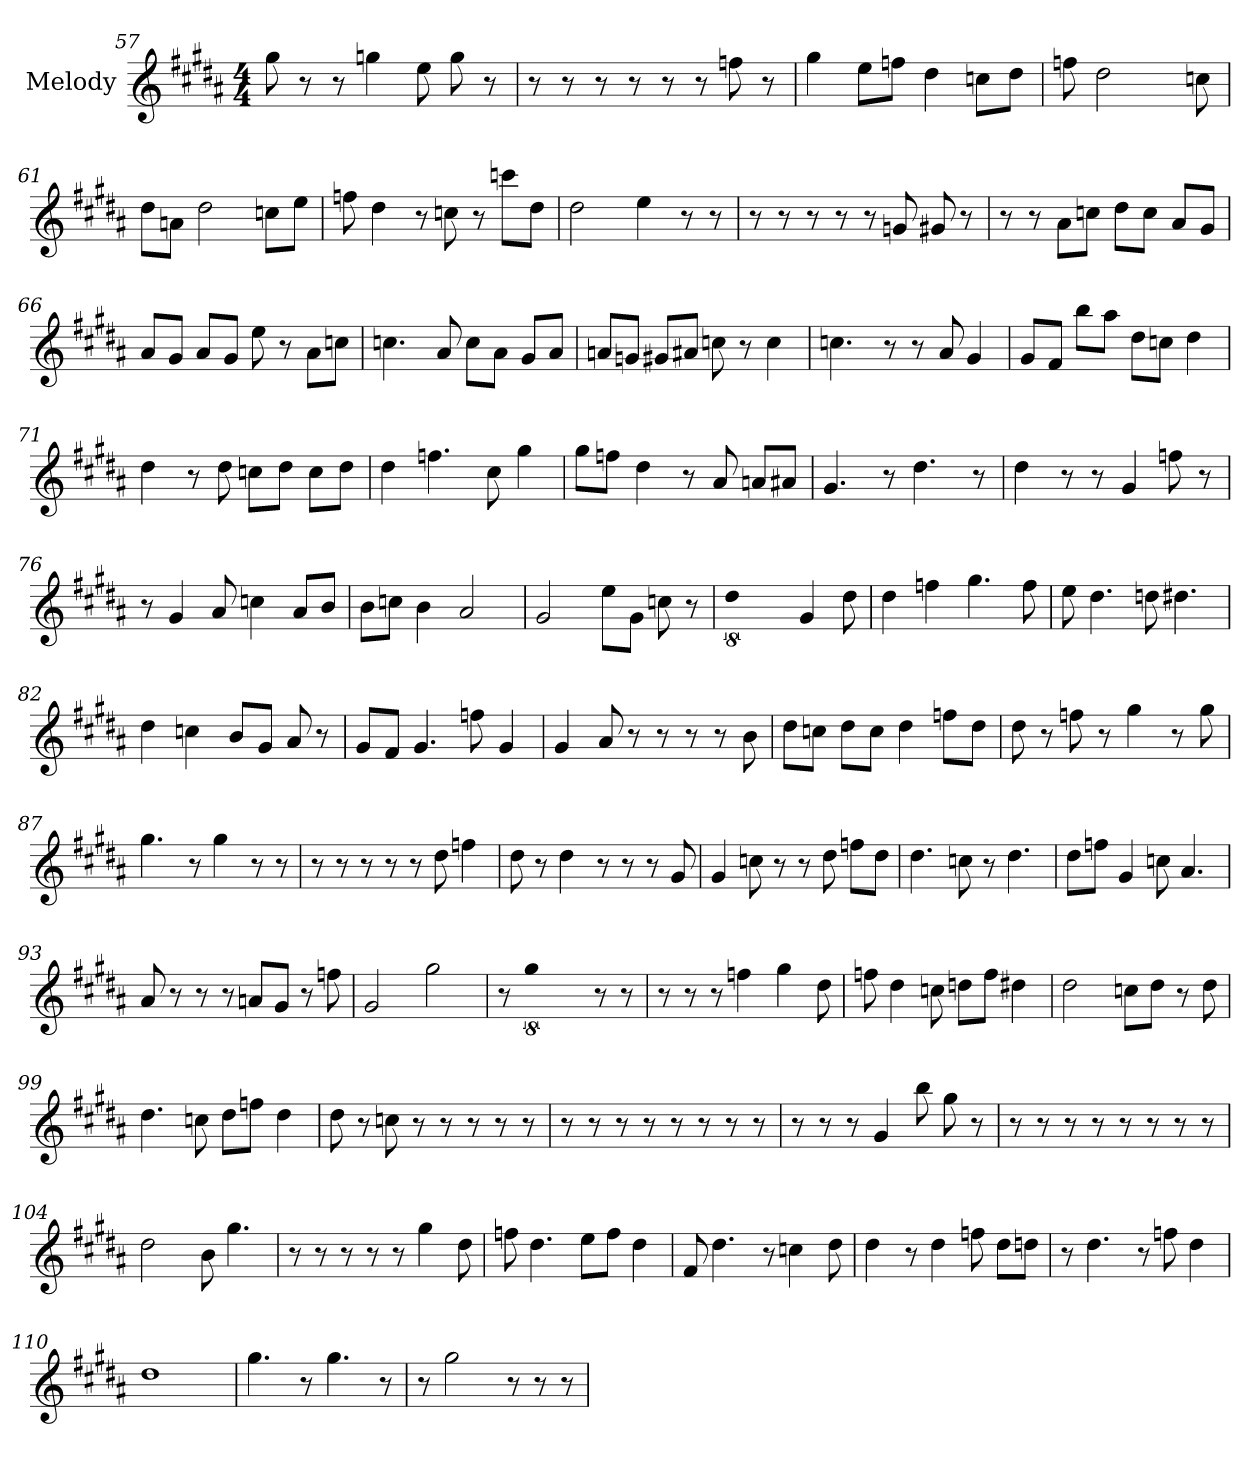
**kern
*part1
*staff1
*I"Melody
*clefG2
*k[f#c#g#d#a#]
*g#:
*M4/4
=57
8gg#
8r
8r
4gg
8ee
8gg
8r
=58
8r
8r
8r
8r
8r
8r
8ff
8r
=59
4gg#
8ee\L
8ff\J
4dd#
8cc\L
8dd#\J
=60
8ff
!LO:N:vis=2
2.dd#
8cc
=61
8dd#\L
8a\J
2dd#
8cc\L
8ee\J
=62
8ff
4dd#
8r
8cc
8r
8ccc\L
8dd#\J
=63
2dd#
4ee
8r
8r
=64
8r
8r
8r
8r
8r
8g
8g#
8r
=65
8r
8r
8a#\L
8cc\J
8dd#\L
8cc\J
8a#/L
8g#/J
=66
8a#/L
8g#/J
8a#/L
8g#/J
8ee
8r
8a#\L
8cc\J
=67
4.cc
8a#
8cc\L
8a#\J
8g#/L
8a#/J
=68
8a/L
8g/J
8g#/L
8a#/J
8cc
8r
4cc
=69
4.cc
8r
8r
8a#
4g#
=70
8g#/L
8f#/J
8bb\L
8aa#\J
8dd#\L
8cc\J
4dd#
=71
4dd#
8r
8dd#
8cc\L
8dd#\J
8cc\L
8dd#\J
=72
4dd#
4.ff
8cc#
4gg#
=73
8gg#\L
8ff\J
4dd#
8r
8a#
8a/L
8a#/J
=74
4.g#
8r
4.dd#
8r
=75
4dd#
8r
8r
4g#
8ff
8r
=76
8r
4g#
8a#
4cc
8a#/L
8b/J
=77
8b\L
8cc\J
4b
2a#
=78
2g#
8ee\L
8g#\J
8cc
8r
=79
!LO:N:vis=2
8%5dd#
4g#
8dd#
=80
4dd#
4ff
4.gg#
8ff
=81
8ee
4.dd#
8dd
4.dd#
=82
4dd#
4cc
8b/L
8g#/J
8a#
8r
=83
8g#/L
8f#/J
4.g#
8ff
4g#
=84
4g#
8a#
8r
8r
8r
8r
8b
=85
8dd#\L
8cc\J
8dd#\L
8cc\J
4dd#
8ff\L
8dd#\J
=86
8dd#
8r
8ff
8r
4gg#
8r
8gg#
=87
4.gg#
8r
4gg#
8r
8r
=88
8r
8r
8r
8r
8r
8dd#
4ff
=89
8dd#
8r
4dd#
8r
8r
8r
8g#
=90
4g#
8cc
8r
8r
8dd#
8ff\L
8dd#\J
=91
4.dd#
8cc
8r
4.dd#
=92
8dd#\L
8ff\J
4g#
8cc
4.a#
=93
8a#
8r
8r
8r
8a/L
8g#/J
8r
8ff
=94
2g#
2gg#
=95
8r
!LO:N:vis=2
8%5gg#
8r
8r
=96
8r
8r
8r
4ff
4gg#
8dd#
=97
8ff
4dd#
8cc
8dd\L
8ff\J
4dd#
=98
2dd#
8cc\L
8dd#\J
8r
8dd#
=99
4.dd#
8cc
8dd#\L
8ff\J
4dd#
=100
8dd#
8r
8cc
8r
8r
8r
8r
8r
=101
8r
8r
8r
8r
8r
8r
8r
8r
=102
8r
8r
8r
4g#
8bb
8gg#
8r
=103
8r
8r
8r
8r
8r
8r
8r
8r
=104
2dd#
8b
4.gg#
=105
8r
8r
8r
8r
8r
4gg#
8dd#
=106
8ff
4.dd#
8ee\L
8ff\J
4dd#
=107
8f#
4.dd#
8r
4cc
8dd#
=108
4dd#
8r
4dd#
8ff
8dd#\L
8dd\J
=109
8r
4.dd#
8r
8ff
4dd#
=110
1dd#
=111
4.gg#
8r
4.gg#
8r
=112
8r
2gg#
8r
8r
8r
=
*-
